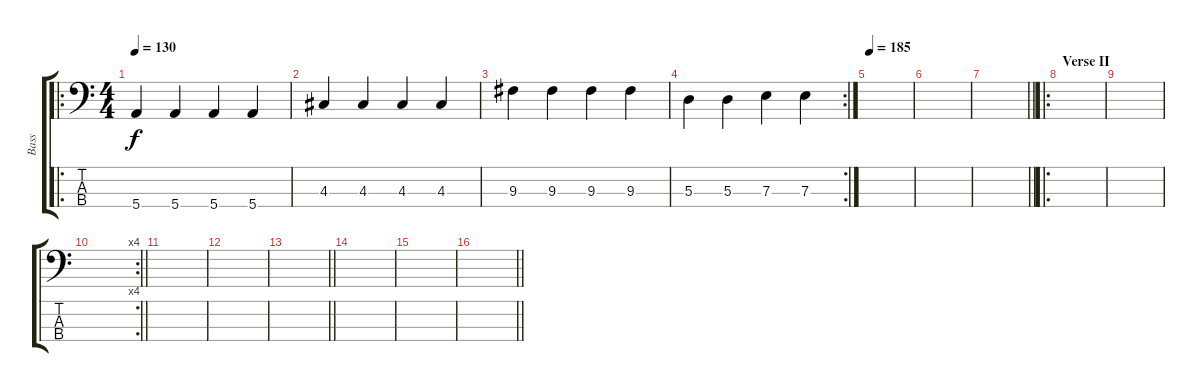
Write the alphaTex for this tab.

\track ("Bass" "Bass") {instrument electricbasspick}
\staff {score tabs}
\tuning (G2 D2 A1 E1) {hide}
\ro
\ts (4 4)
\tempo 130
\clef f4
\ks c
5.4.4{dy f} 5.4.4 5.4.4 5.4.4 |
4.3.4 4.3.4 4.3.4 4.3.4 |
9.3.4 9.3.4 9.3.4 9.3.4 |
\rc 2
5.3.4 5.3.4 7.3.4 7.3.4 |
\tempo 185
|
|
\barLineRight lightlight
|
\ro
\section ("" "Verse II")
|
|
\rc 4
\barLineRight lightlight
|
|
|
\barLineRight lightlight
|
|
|
\barLineRight lightlight
